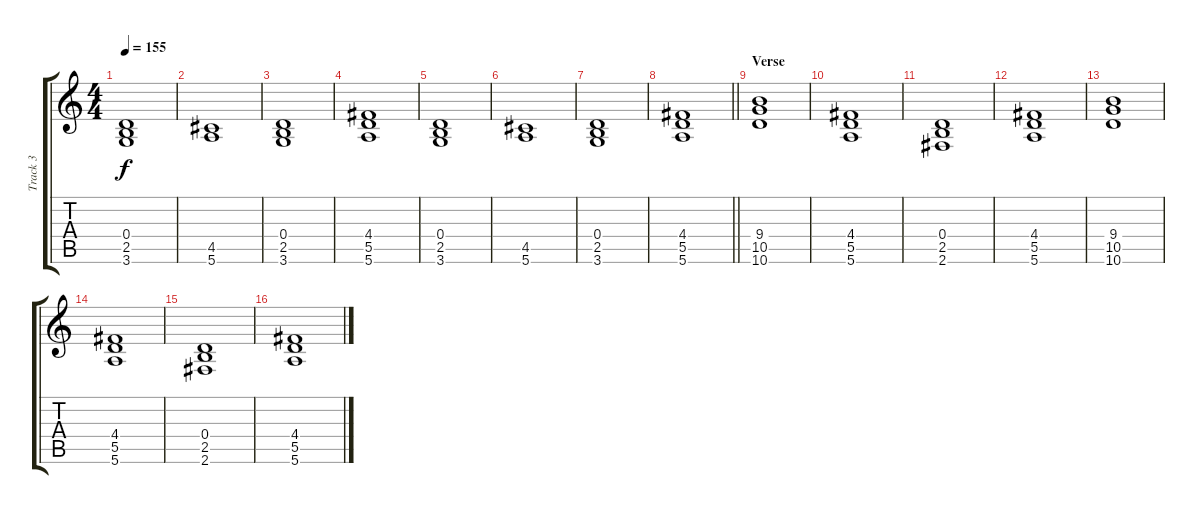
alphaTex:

\track ("Track 3" "Track 3") {instrument electricguitarclean}
\staff {score tabs}
\tuning (E4 B3 G3 D3 A2 E2) {hide}
\ts (4 4)
\tempo 155
\clef g2
\ks c
(0.4 2.5 3.6).1{dy f} |
(4.5 5.6).1 |
(0.4 2.5 3.6).1 |
(4.4 5.5 5.6).1 |
(0.4 2.5 3.6).1 |
(4.5 5.6).1 |
(0.4 2.5 3.6).1 |
\barLineRight lightlight
(4.4 5.5 5.6).1 |
\section ("" "Verse")
(9.4 10.5 10.6).1{balance 0 instrument pad2warm} |
(4.4 5.5 5.6).1{balance 16} |
(0.4 2.5 2.6).1{balance 0} |
(4.4 5.5 5.6).1{balance 16} |
(9.4 10.5 10.6).1{balance 0 instrument pad2warm} |
(4.4 5.5 5.6).1{balance 16} |
(0.4 2.5 2.6).1{balance 0} |
(4.4 5.5 5.6).1{balance 16}
